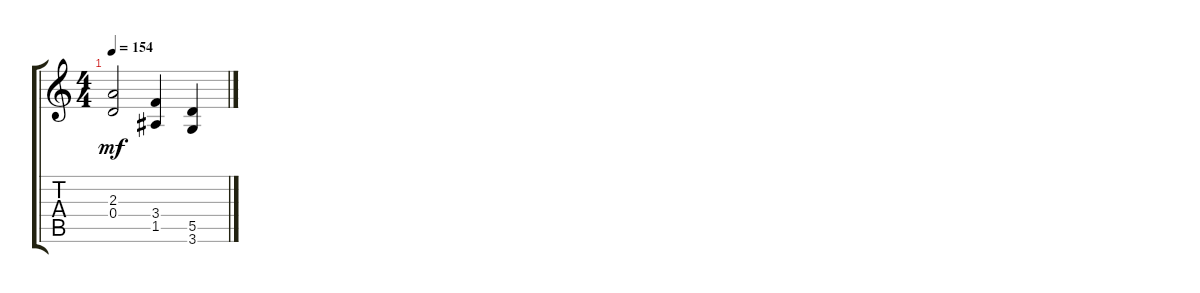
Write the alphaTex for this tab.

\track "" {instrument overdrivenguitar}
\staff {score tabs}
\tuning (E4 B3 G3 D3 A2 E2) {hide}
\ts (4 4)
\tempo 154
\clef g2
\ks c
(2.3 0.4).2{dy mf} (3.4 1.5).4 (5.5 3.6).4
